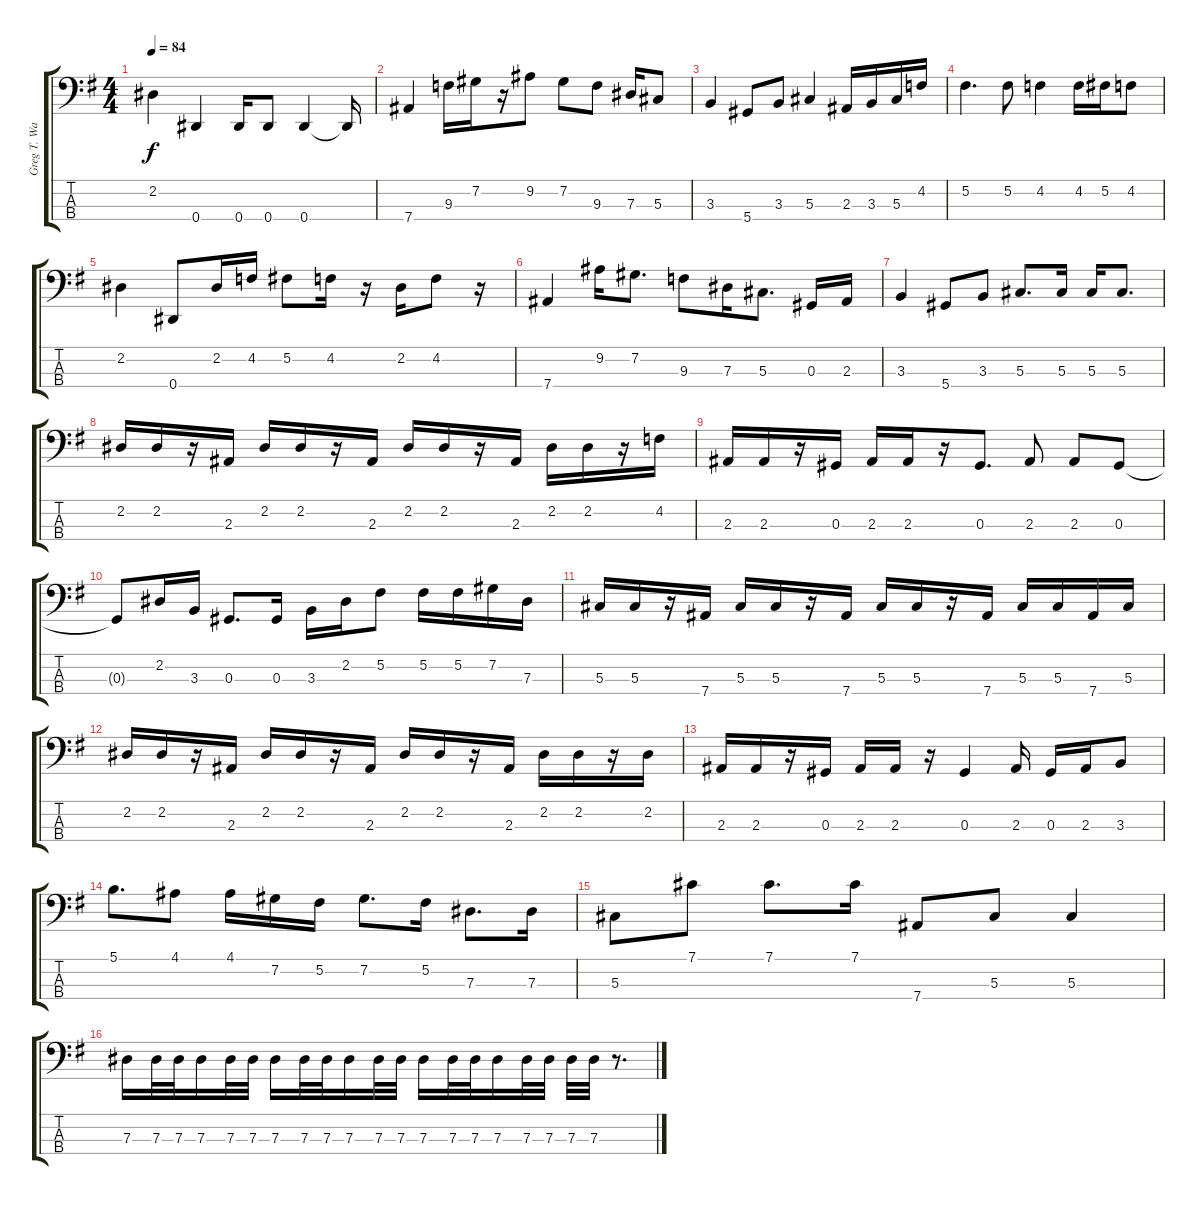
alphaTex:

\track ("Greg T. Walker Bass" "Greg T. Wa") {instrument electricbassfinger}
\staff {score tabs}
\tuning (Gb2 Db2 Ab1 Eb1) {hide}
\ts (4 4)
\tempo 84
\clef f4
\ks g
2.2.4{dy f} 0.4.4 0.4.16 0.4.8 0.4.4 0.4{t}.16 |
7.4.4 9.3.16 7.2.16 r.16 9.2.8 7.2.8 9.3.8 7.3.16 5.3.8 |
3.3.4 5.4.8 3.3.8 5.3.4 2.3.16 3.3.16 5.3.16 4.2.16 |
5.2.4{d} 5.2.8 4.2.4 4.2.16 5.2.16 4.2.8 |
2.2.4 0.4.8 2.2.16 4.2.16 5.2.8 4.2.16 r.16 2.2.16 4.2.8 r.16 |
7.4.4 9.2.16 7.2.8{d} 9.3.8 7.3.16 5.3.8{d} 0.3.16 2.3.16 |
3.3.4 5.4.8 3.3.8 5.3.8{d} 5.3.16 5.3.16 5.3.8{d} |
2.2.16 2.2.16 r.16 2.3.16 2.2.16 2.2.16 r.16 2.3.16 2.2.16 2.2.16 r.16 2.3.16 2.2.16 2.2.16 r.16 4.2.16 |
2.3.16 2.3.16 r.16 0.3.16 2.3.16 2.3.16 r.16 0.3.8{d} 2.3.8 2.3.8 0.3.8 |
0.3{t}.8 2.2.16 3.3.16 0.3.8{d} 0.3.16 3.3.16 2.2.16 5.2.8 5.2.16 5.2.16 7.2.16 7.3.16 |
5.3.16 5.3.16 r.16 7.4.16 5.3.16 5.3.16 r.16 7.4.16 5.3.16 5.3.16 r.16 7.4.16 5.3.16 5.3.16 7.4.16 5.3.16 |
2.2.16 2.2.16 r.16 2.3.16 2.2.16 2.2.16 r.16 2.3.16 2.2.16 2.2.16 r.16 2.3.16 2.2.16 2.2.16 r.16 2.2.16 |
2.3.16 2.3.16 r.16 0.3.16 2.3.16 2.3.16 r.16 0.3.4 2.3.16 0.3.16 2.3.16 3.3.8 |
5.1.8{d} 4.1.8 4.1.16 7.2.16 5.2.16 7.2.8{d} 5.2.16 7.3.8{d} 7.3.16 |
5.3.8 7.1.8 7.1.8{d} 7.1.16 7.4.8 5.3.8 5.3.4 |
7.3.16 7.3.32 7.3.32 7.3.16 7.3.32 7.3.32 7.3.16 7.3.32 7.3.32 7.3.16 7.3.32 7.3.32 7.3.16 7.3.32 7.3.32 7.3.16 7.3.32 7.3.32 7.3.32 7.3.32 r.8{d}
